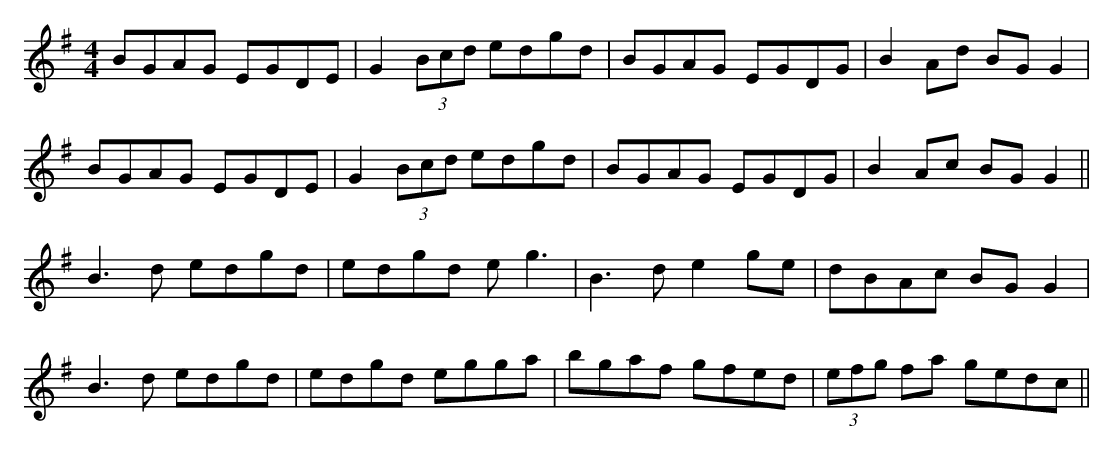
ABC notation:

X:1
M:4/4
K:G
BGAG EGDE|G2 (3Bcd edgd|BGAG EGDG|B2 Ad BG G2|
BGAG EGDE|G2 (3Bcd edgd|BGAG EGDG|B2 Ac BG G2||
B3d edgd|edgd eg3|B3d e2 ge|dBAc BG G2|
B3d edgd|edgd egga|bgaf gfed|(3efg fa gedc||
